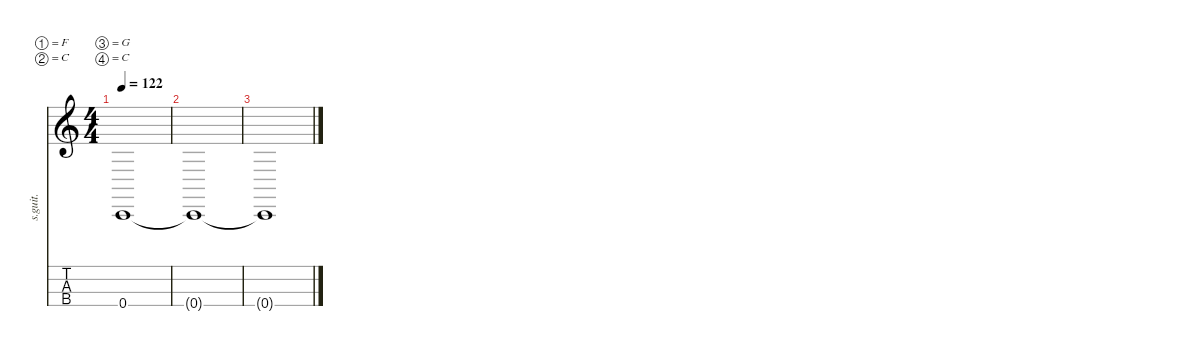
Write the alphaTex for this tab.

\defaultSystemsLayout 4
\hideDynamics
\bracketExtendMode nobrackets
\track ("Brad Walst" "s.guit.") {instrument electricbasspick}
\staff {score tabs}
\tuning (F2 C2 G1 C1)
\ts (4 4)
\tempo 122
\clef g2
\ks c
0.4{t}.1{lyrics (0 "") lyrics (1 "") lyrics (2 "") lyrics (3 "") lyrics (4 "") dy f} |
0.4{t}.1{lyrics (0 "") lyrics (1 "") lyrics (2 "") lyrics (3 "") lyrics (4 "")} |
0.4{t}.1{lyrics (0 "") lyrics (1 "") lyrics (2 "") lyrics (3 "") lyrics (4 "")}
